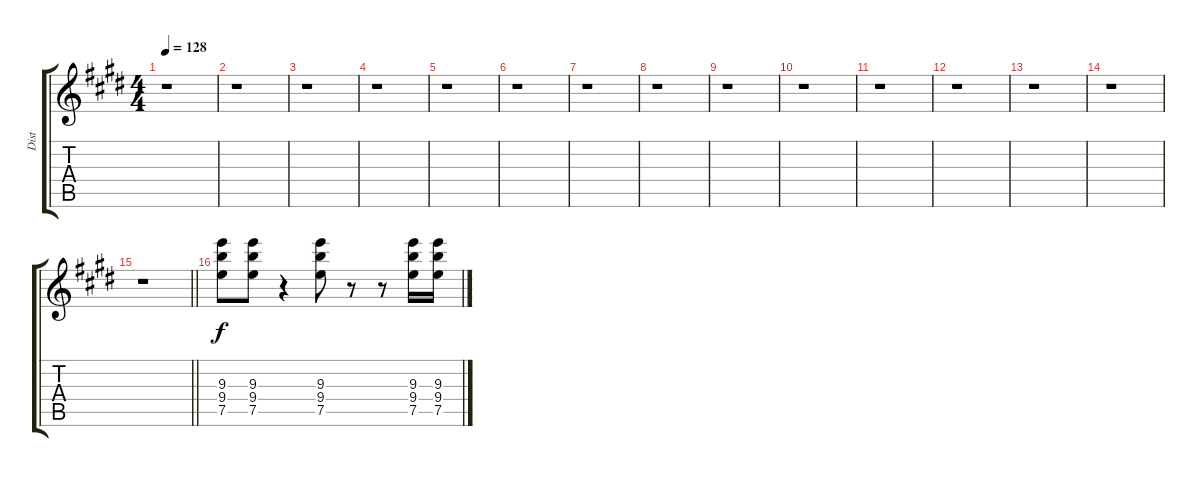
\track ("Dist" "Dist") {instrument distortionguitar}
\staff {score tabs}
\tuning (E4 B3 G4 D4 A3 E3) {hide}
\ts (4 4)
\tempo 128
\clef g2
\ks c#minor
r.1{dy ff} |
r.1 |
\ks e
r.1 |
\ks c#minor
r.1 |
r.1 |
\ks e
r.1 |
\ks c#minor
r.1 |
r.1 |
\ks e
r.1 |
\ks c#minor
r.1 |
r.1 |
\ks e
r.1 |
\ks c#minor
r.1 |
r.1 |
\barLineRight lightlight
r.1 |
\ks e
(9.3 9.4 7.5).8{dy f} (9.3 9.4 7.5).8 r.4 (9.3 9.4 7.5).8 r.8 r.8 (9.3 9.4 7.5).16 (9.3 9.4 7.5).16
